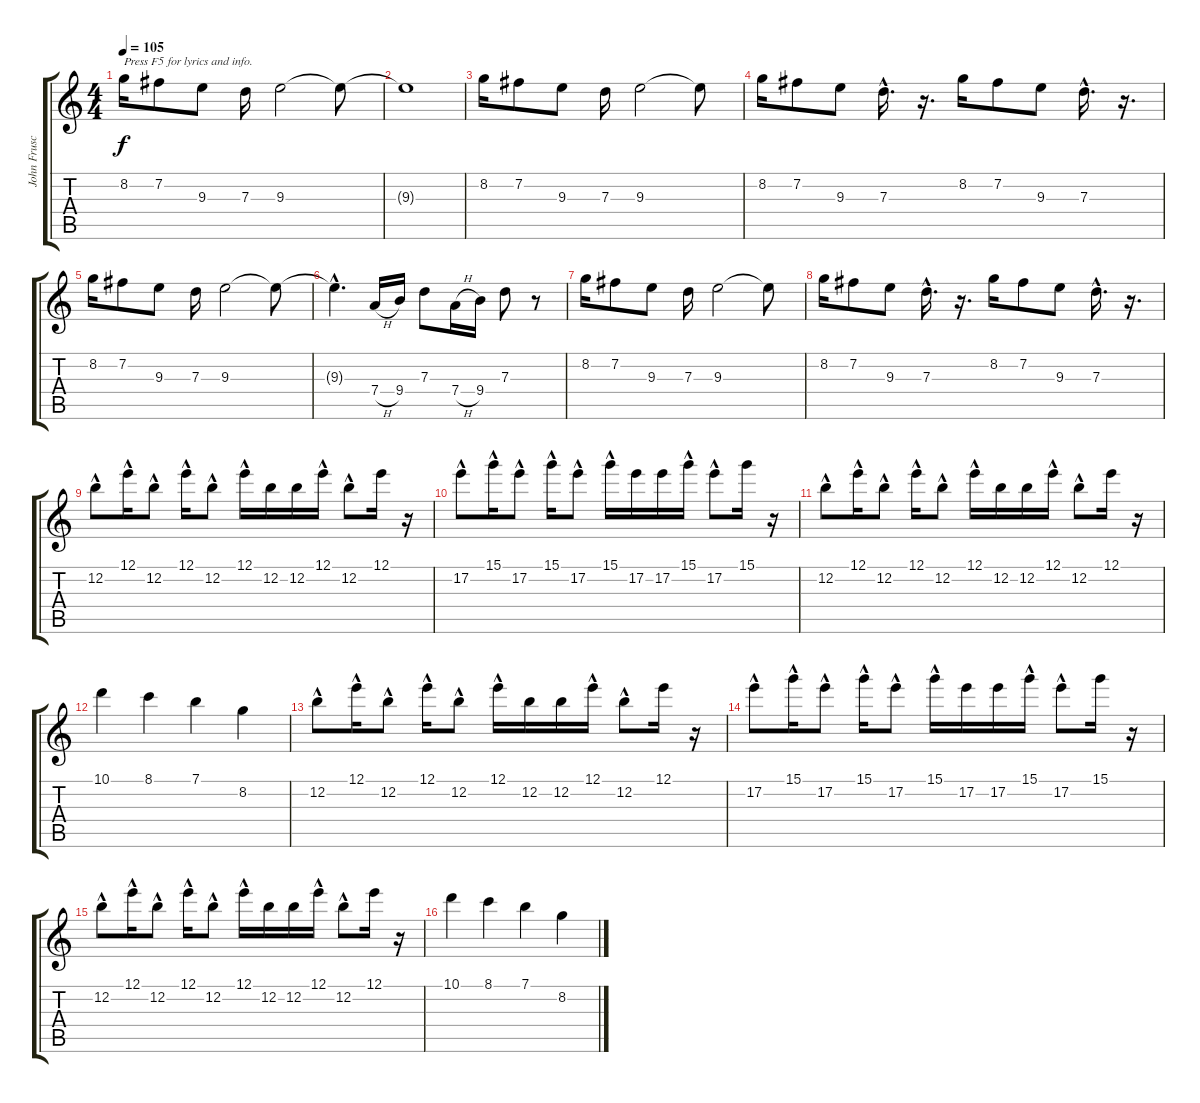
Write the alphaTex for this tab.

\track ("John Frusciante" "John Frusc") {instrument overdrivenguitar}
\staff {score tabs}
\tuning (E4 B3 G3 D3 A2 E2) {hide}
\ts (4 4)
\tempo 105
\clef g2
\ks c
8.2.16{txt "Press F5 for lyrics and info." dy f instrument overdrivenguitar} 7.2.8 9.3.8 7.3.16 9.3.2 9.3{t}.8 |
9.3{t}.1 |
8.2.16 7.2.8 9.3.8 7.3.16 9.3.2 9.3{t}.8 |
8.2.16 7.2.8 9.3.8 7.3{hac}.16{d} r.16{d} 8.2.16 7.2.8 9.3.8 7.3{hac}.16{d} r.16{d} |
8.2.16 7.2.8 9.3.8 7.3.16 9.3.2 9.3{t}.8 |
9.3{hac t}.4{d} 7.4{h}.16 9.4.16 7.3.8 7.4{h}.16 9.4.16 7.3.8 r.8 |
8.2.16 7.2.8 9.3.8 7.3.16 9.3.2 9.3{t}.8 |
8.2.16 7.2.8 9.3.8 7.3{hac}.16{d} r.16{d} 8.2.16 7.2.8 9.3.8 7.3{hac}.16{d} r.16{d} |
12.2{hac}.8 12.1{hac}.16 12.2{hac}.8 12.1{hac}.16 12.2{hac}.8 12.1{hac}.16 12.2.16 12.2.16 12.1{hac}.16 12.2{hac}.8 12.1.16 r.16 |
17.2{hac}.8 15.1{hac}.16 17.2{hac}.8 15.1{hac}.16 17.2{hac}.8 15.1{hac}.16 17.2.16 17.2.16 15.1{hac}.16 17.2{hac}.8 15.1.16 r.16 |
12.2{hac}.8 12.1{hac}.16 12.2{hac}.8 12.1{hac}.16 12.2{hac}.8 12.1{hac}.16 12.2.16 12.2.16 12.1{hac}.16 12.2{hac}.8 12.1.16 r.16 |
10.1.4 8.1.4 7.1.4 8.2.4 |
12.2{hac}.8 12.1{hac}.16 12.2{hac}.8 12.1{hac}.16 12.2{hac}.8 12.1{hac}.16 12.2.16 12.2.16 12.1{hac}.16 12.2{hac}.8 12.1.16 r.16 |
17.2{hac}.8 15.1{hac}.16 17.2{hac}.8 15.1{hac}.16 17.2{hac}.8 15.1{hac}.16 17.2.16 17.2.16 15.1{hac}.16 17.2{hac}.8 15.1.16 r.16 |
12.2{hac}.8 12.1{hac}.16 12.2{hac}.8 12.1{hac}.16 12.2{hac}.8 12.1{hac}.16 12.2.16 12.2.16 12.1{hac}.16 12.2{hac}.8 12.1.16 r.16 |
10.1.4 8.1.4 7.1.4 8.2.4
